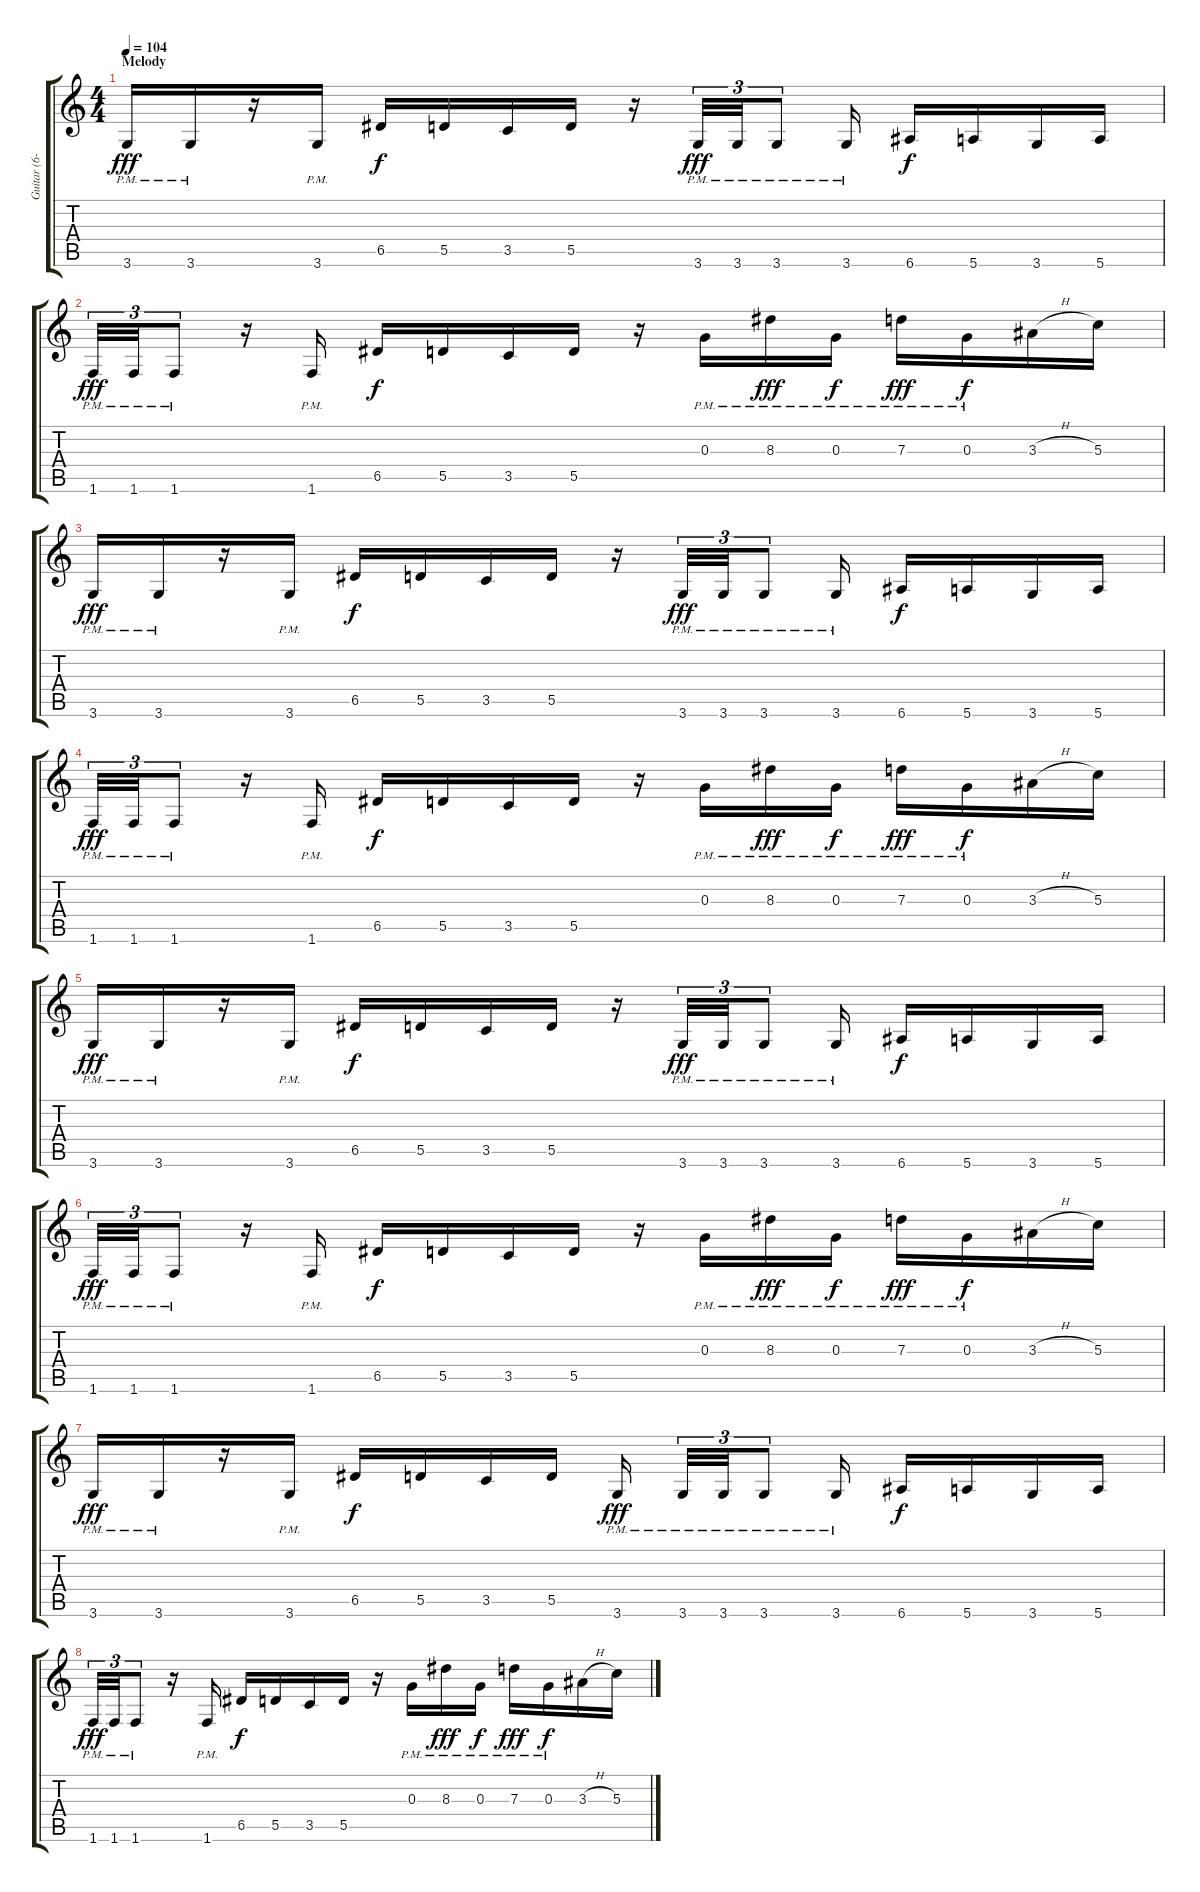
\track ("Guitar (6-string)" "Guitar (6-") {instrument distortionguitar}
\staff {score tabs}
\tuning (E4 B3 G3 D3 A2 E2) {hide}
\ts (4 4)
\section ("" "Melody")
\tempo 104
\clef g2
\ks c
3.6{pm}.16{dy fff} 3.6{pm}.16 r.16 3.6{pm}.16 6.5.16{dy f} 5.5.16 3.5.16 5.5.16 r.16 3.6{pm}.32{tu (3 2) dy fff} 3.6{pm}.32{tu (3 2)} 3.6{pm}.8{tu (3 2)} 3.6{pm}.16 6.6.16{dy f} 5.6.16 3.6.16 5.6.16 |
1.6{pm}.32{tu (3 2) dy fff} 1.6{pm}.32{tu (3 2)} 1.6{pm}.8{tu (3 2)} r.16 1.6{pm}.16 6.5.16{dy f} 5.5.16 3.5.16 5.5.16 r.16 0.3{pm}.16 8.3{pm}.16{dy fff} 0.3{pm}.16{dy f} 7.3{pm}.16{dy fff} 0.3{pm}.16{dy f} 3.3{h}.16 5.3.16 |
3.6{pm}.16{dy fff} 3.6{pm}.16 r.16 3.6{pm}.16 6.5.16{dy f} 5.5.16 3.5.16 5.5.16 r.16 3.6{pm}.32{tu (3 2) dy fff} 3.6{pm}.32{tu (3 2)} 3.6{pm}.8{tu (3 2)} 3.6{pm}.16 6.6.16{dy f} 5.6.16 3.6.16 5.6.16 |
1.6{pm}.32{tu (3 2) dy fff} 1.6{pm}.32{tu (3 2)} 1.6{pm}.8{tu (3 2)} r.16 1.6{pm}.16 6.5.16{dy f} 5.5.16 3.5.16 5.5.16 r.16 0.3{pm}.16 8.3{pm}.16{dy fff} 0.3{pm}.16{dy f} 7.3{pm}.16{dy fff} 0.3{pm}.16{dy f} 3.3{h}.16 5.3.16 |
3.6{pm}.16{dy fff} 3.6{pm}.16 r.16 3.6{pm}.16 6.5.16{dy f} 5.5.16 3.5.16 5.5.16 r.16 3.6{pm}.32{tu (3 2) dy fff} 3.6{pm}.32{tu (3 2)} 3.6{pm}.8{tu (3 2)} 3.6{pm}.16 6.6.16{dy f} 5.6.16 3.6.16 5.6.16 |
1.6{pm}.32{tu (3 2) dy fff} 1.6{pm}.32{tu (3 2)} 1.6{pm}.8{tu (3 2)} r.16 1.6{pm}.16 6.5.16{dy f} 5.5.16 3.5.16 5.5.16 r.16 0.3{pm}.16 8.3{pm}.16{dy fff} 0.3{pm}.16{dy f} 7.3{pm}.16{dy fff} 0.3{pm}.16{dy f} 3.3{h}.16 5.3.16 |
3.6{pm}.16{dy fff} 3.6{pm}.16 r.16 3.6{pm}.16 6.5.16{dy f} 5.5.16 3.5.16 5.5.16 3.6{pm}.16{dy fff beam splitsecondary} 3.6{pm}.32{tu (3 2)} 3.6{pm}.32{tu (3 2)} 3.6{pm}.8{tu (3 2)} 3.6{pm}.16 6.6.16{dy f} 5.6.16 3.6.16 5.6.16 |
1.6{pm}.32{tu (3 2) dy fff} 1.6{pm}.32{tu (3 2)} 1.6{pm}.8{tu (3 2)} r.16 1.6{pm}.16 6.5.16{dy f} 5.5.16 3.5.16 5.5.16 r.16 0.3{pm}.16 8.3{pm}.16{dy fff} 0.3{pm}.16{dy f} 7.3{pm}.16{dy fff} 0.3{pm}.16{dy f} 3.3{h}.16 5.3.16
